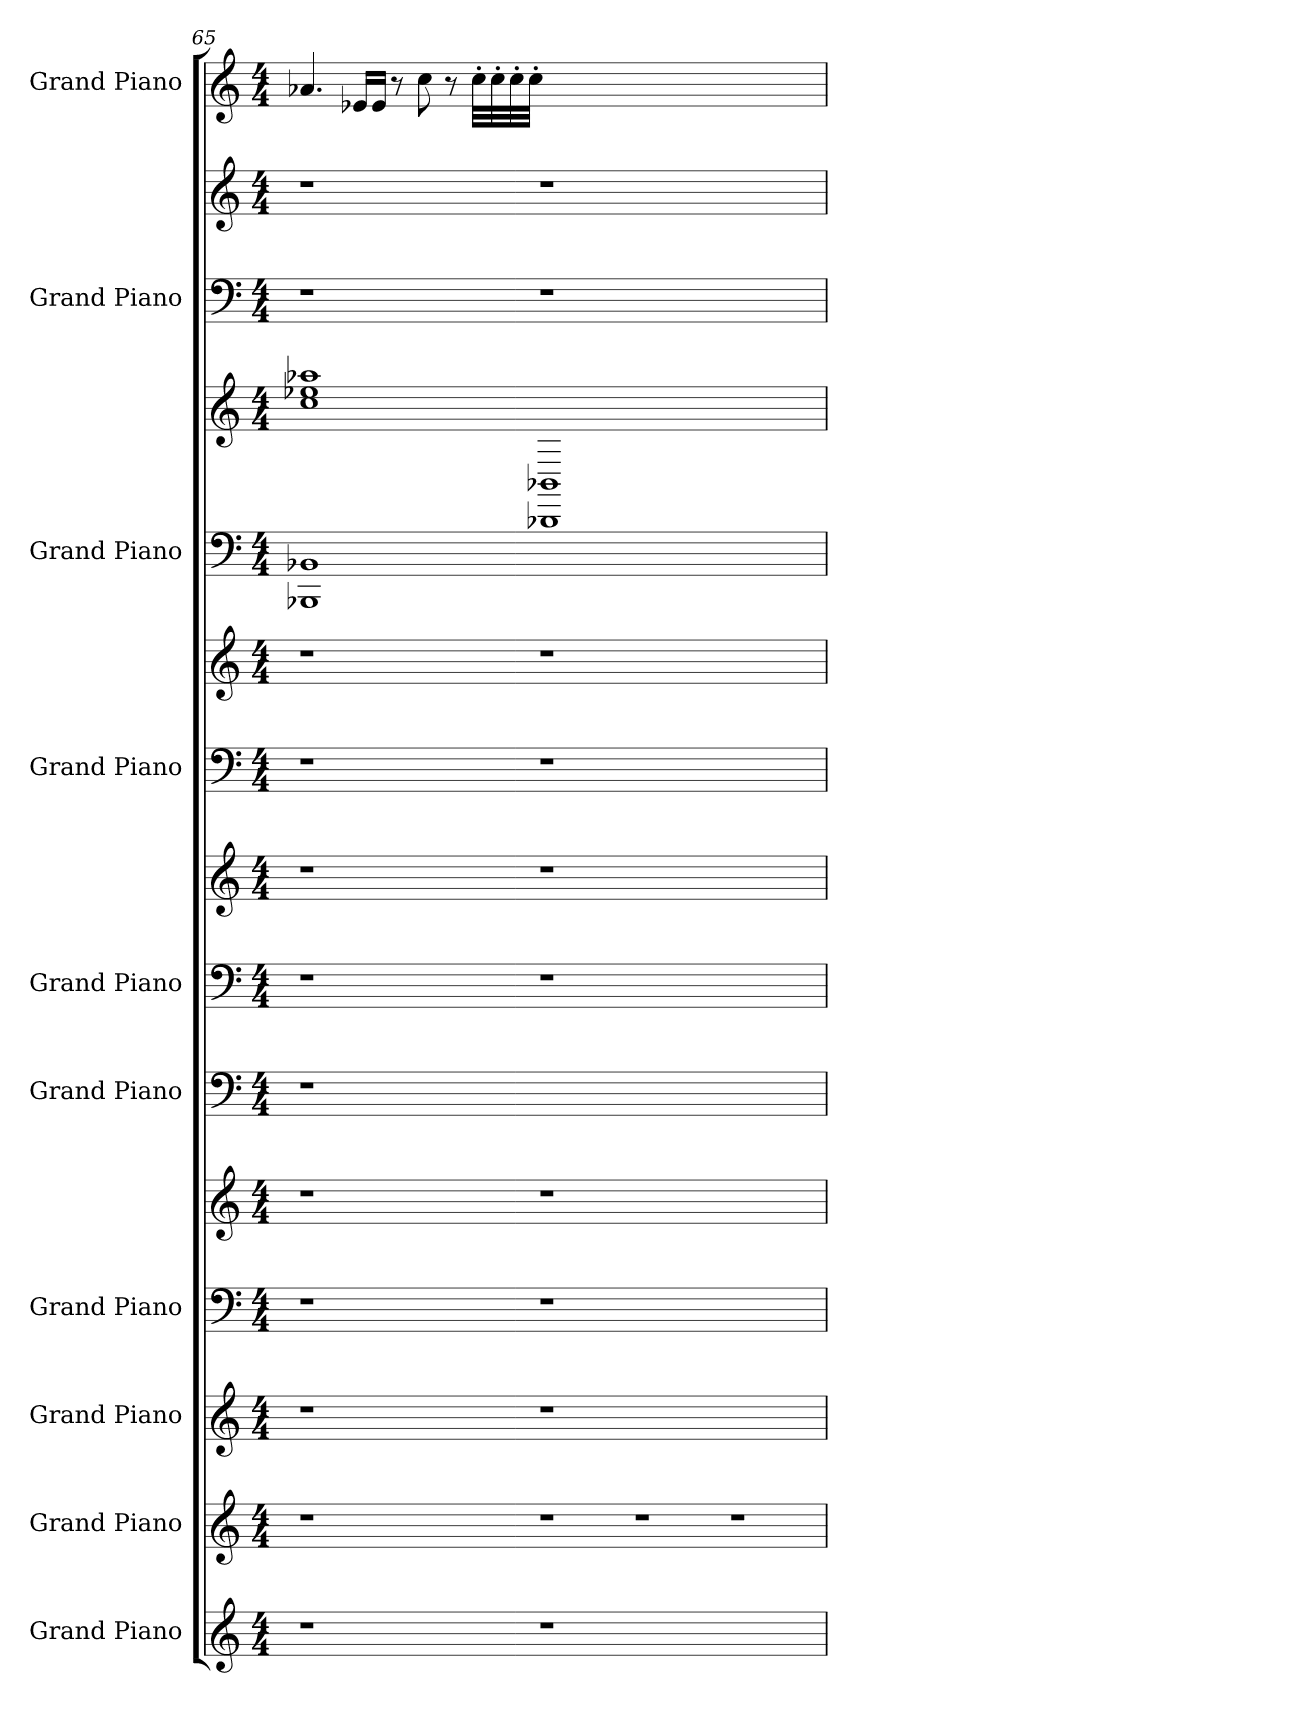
**kern	**kern	**kern	**kern	**kern	**kern	**kern	**kern	**kern	**kern	**kern	**kern	**kern	**kern	**kern
*part10	*part9	*part8	*part7	*part7	*part6	*part5	*part5	*part4	*part4	*part3	*part3	*part2	*part2	*part1
*staff15	*staff14	*staff13	*staff12	*staff11	*staff10	*staff9	*staff8	*staff7	*staff6	*staff5	*staff4	*staff3	*staff2	*staff1
*I"Grand Piano	*I"Grand Piano	*I"Grand Piano	*I"Grand Piano	*	*I"Grand Piano	*I"Grand Piano	*	*I"Grand Piano	*	*I"Grand Piano	*	*I"Grand Piano	*	*I"Grand Piano
*clefG2	*clefG2	*clefG2	*clefF4	*clefG2	*clefF4	*clefF4	*clefG2	*clefF4	*clefG2	*clefF4	*clefG2	*clefF4	*clefG2	*clefG2
*k[]	*k[]	*k[]	*k[]	*k[]	*k[]	*k[]	*k[]	*k[]	*k[]	*k[]	*k[]	*k[]	*k[]	*k[]
*C:	*C:	*C:	*C:	*C:	*C:	*C:	*C:	*C:	*C:	*C:	*C:	*C:	*C:	*C:
*M4/4	*M4/4	*M4/4	*M4/4	*M4/4	*M4/4	*M4/4	*M4/4	*M4/4	*M4/4	*M4/4	*M4/4	*M4/4	*M4/4	*M4/4
=65	=65	=65	=65	=65	=65	=65	=65	=65	=65	=65	=65	=65	=65	=65
1r	1r	1r	1r	1r	1r	1r	1r	1r	1r	1BBB-X 1BB-X	1cc 1ee-X 1aa-X	1r	1r	4.a-X
.	.	.	.	.	.	.	.	.	.	.	.	.	.	16e-XLL
.	.	.	.	.	.	.	.	.	.	.	.	.	.	16e-JJ
.	.	.	.	.	.	.	.	.	.	.	.	.	.	8r
.	.	.	.	.	.	.	.	.	.	.	.	.	.	8cc
.	.	.	.	.	.	.	.	.	.	.	.	.	.	8r
.	.	.	.	.	.	.	.	.	.	.	.	.	.	32cc'LLL
.	.	.	.	.	.	.	.	.	.	.	.	.	.	32cc'
.	.	.	.	.	.	.	.	.	.	.	.	.	.	32cc'
.	.	.	.	.	.	.	.	.	.	.	.	.	.	32cc'JJJ
1r	1r	1r	1r	1r	0.ryy	1r	1r	1r	1r	0.ryy	1BBB-X 1BB-X	1r	1r	0.ryy
0ryy	1r	0ryy	0ryy	0ryy	.	0ryy	0ryy	0ryy	0ryy	.	0ryy	0ryy	0ryy	.
.	1r	.	.	.	.	.	.	.	.	.	.	.	.	.
=	=	=	=	=	=	=	=	=	=	=	=	=	=	=
*-	*-	*-	*-	*-	*-	*-	*-	*-	*-	*-	*-	*-	*-	*-
